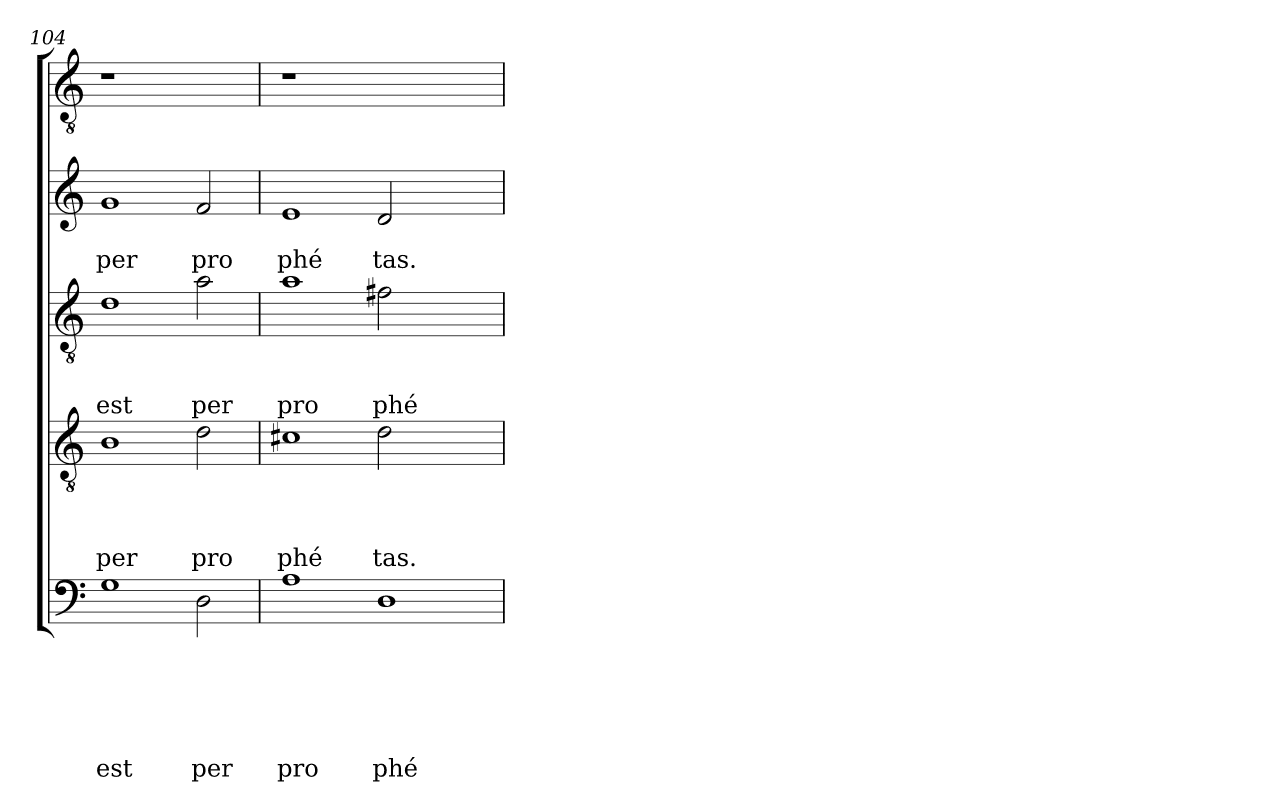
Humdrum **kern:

**kern	**text	**text	**text	**text	**text	**text	**kern	**text	**text	**text	**text	**kern	**text	**text	**text	**kern	**text	**text	**kern
*part5	*part5	*part5	*part5	*part5	*part5	*part5	*part4	*part4	*part4	*part4	*part4	*part3	*part3	*part3	*part3	*part2	*part2	*part2	*part1
*staff5	*staff5	*staff5	*staff5	*staff5	*staff5	*staff5	*staff4	*staff4	*staff4	*staff4	*staff4	*staff3	*staff3	*staff3	*staff3	*staff2	*staff2	*staff2	*staff1
*clefF4	*	*	*	*	*	*	*clefGv2	*	*	*	*	*clefGv2	*	*	*	*clefG2	*	*	*clefGv2
*k[]	*	*	*	*	*	*	*k[]	*	*	*	*	*k[]	*	*	*	*k[]	*	*	*k[]
*C:	*	*	*	*	*	*	*C:	*	*	*	*	*C:	*	*	*	*C:	*	*	*C:
=104	=104	=104	=104	=104	=104	=104	=104	=104	=104	=104	=104	=104	=104	=104	=104	=104	=104	=104	=104
!	!	!	!	!	!	!LO:LY:b	!	!	!	!	!LO:LY:b	!	!	!	!LO:LY:b	!	!	!LO:LY:b	!
1G	.	.	.	.	.	est	1B	.	.	.	per	1d	.	.	est	1g	.	per	1r
!	!	!	!	!	!	!LO:LY:b	!	!	!	!	!LO:LY:b	!	!	!	!LO:LY:b	!	!	!LO:LY:b	!
2D\	.	.	.	.	.	per	2d\	.	.	.	pro	2a\	.	.	per	2f/	.	pro	2ryy
!!LO:PB:g=z
=105	=105	=105	=105	=105	=105	=105	=105	=105	=105	=105	=105	=105	=105	=105	=105	=105	=105	=105	=105
!	!	!	!	!	!	!LO:LY:b	!	!	!	!	!LO:LY:b	!	!	!	!LO:LY:b	!	!	!LO:LY:b	!
1A	.	.	.	.	.	pro	1c#X	.	.	.	phé	1a	.	.	pro	1e	.	phé	1r
!	!	!	!	!	!	!LO:LY:b	!	!	!	!	!LO:LY:b	!	!	!	!LO:LY:b	!	!	!LO:LY:b	!
1D	.	.	.	.	.	phé-	2d\	.	.	.	tas.	2f#X\	.	.	phé	2d/	.	tas.	1ryy
.	.	.	.	.	.	.	2ryy	.	.	.	.	2ryy	.	.	.	2ryy	.	.	.
=	=	=	=	=	=	=	=	=	=	=	=	=	=	=	=	=	=	=	=
*-	*-	*-	*-	*-	*-	*-	*-	*-	*-	*-	*-	*-	*-	*-	*-	*-	*-	*-	*-
